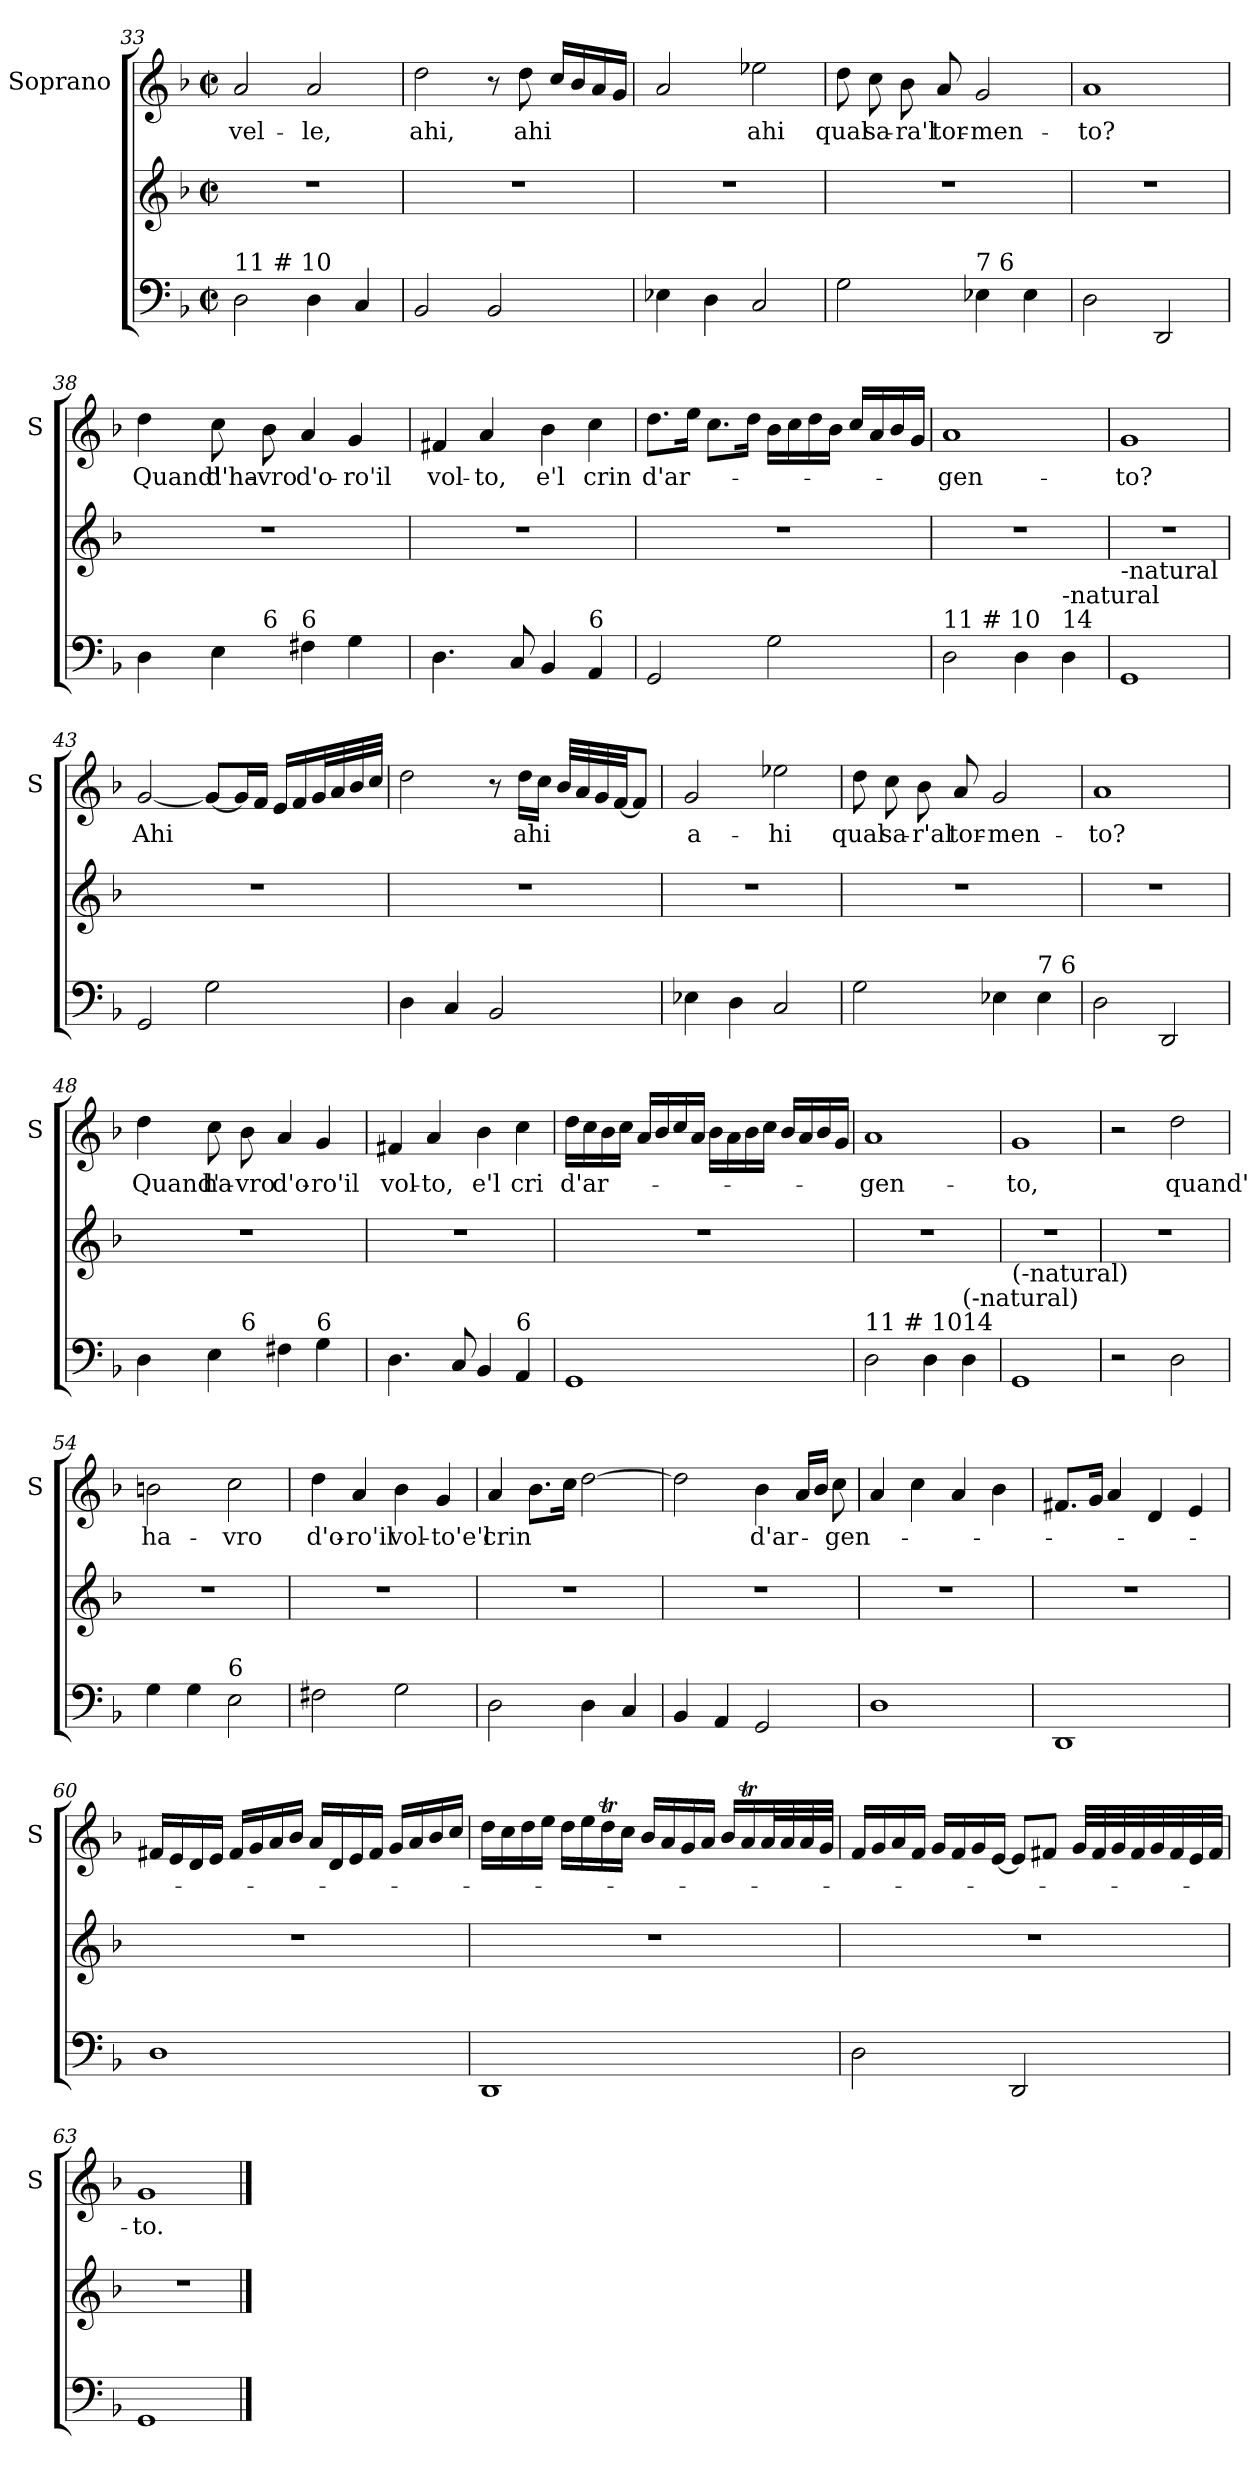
**kern	**kern	**kern	**text
*part2	*part2	*part1	*part1
*staff3	*staff2	*staff1	*staff1
*	*	*I"Soprano	*
*	*	*I'S	*
*clefF4	*clefG2	*clefG2	*
*k[b-]	*k[b-]	*k[b-]	*
*F:	*F:	*F:	*
*M2/2	*M2/2	*M2/2	*
*met(c|)	*met(c|)	*met(c|)	*
=33	=33	=33	=33
!LO:TX:a:t=11 # 10	!	!	!
!	!	!	!LO:LY:b
2D\	1r	2a/	-vel-
!	!	!	!LO:LY:b
4D\	.	2a/	-le,
4C/	.	.	.
=34	=34	=34	=34
!	!	!	!LO:LY:b
2BB-/	1r	2dd\	ahi,
2BB-/	.	8r	.
!	!	!	!LO:LY:b
.	.	8dd\	ahi
.	.	16cc/LL	.
.	.	16b-/	.
.	.	16a/	.
.	.	16g/JJ	.
!!LO:PB:g=z
=35	=35	=35	=35
4E-X\	1r	2a/	.
4D\	.	.	.
!	!	!	!LO:LY:b
2C/	.	2ee-X\	ahi
=36	=36	=36	=36
!	!	!	!LO:LY:b
2G\	1r	8dd\	qual
!	!	!	!LO:LY:b
.	.	8cc\	sa-
!	!	!	!LO:LY:b
.	.	8b-\	-ra'l
!	!	!	!LO:LY:b
.	.	8a/	tor-
!LO:TX:a:t=7     6	!	!	!
!	!	!	!LO:LY:b
4E-X\	.	2g/	-men-
4E-\	.	.	.
=37	=37	=37	=37
!	!	!	!LO:LY:b
2D\	1r	1a	-to?
2DD/	.	.	.
=38	=38	=38	=38
!LO:TX:a:t=-natural	!	!	!
!	!	!	!LO:LY:b
*^	*	*	*
4D\	4.ryy	1r	4dd\	Quand'
!	!	!	!	!LO:LY:b
4E\	.	.	8cc\	d'ha-
!	!LO:TX:a:t=6	!	!	!
!	!	!	!	!LO:LY:b
.	2ryy	.	8b-\	-vro
!LO:TX:a:t=6	!	!	!	!
!	!	!	!	!LO:LY:b
4F#X\	.	.	4a/	d'o-
!	!	!	!	!LO:LY:b
4G\	.	.	4g/	-ro'il
.	8ryy	.	.	.
=39	=39	=39	=39	=39
!	!	!	!	!LO:LY:b
*v	*v	*	*	*
4.D\	1r	4f#X/	vol-
!	!	!	!LO:LY:b
.	.	4a/	-to,
8C/	.	.	.
!	!	!	!LO:LY:b
4BB-/	.	4b-\	e'l
!LO:TX:a:t=6	!	!	!
!	!	!	!LO:LY:b
4AA/	.	4cc\	crin
!!LO:LB:g=z
=40	=40	=40	=40
!	!	!	!LO:LY:b
2GG/	1r	8.dd\L	d'ar-
.	.	16ee\Jk	.
.	.	8.cc\L	.
.	.	16dd\Jk	.
2G\	.	16b-\LL	.
.	.	16cc\	.
.	.	16dd\	.
.	.	16b-\JJ	.
.	.	16cc/LL	.
.	.	16a/	.
.	.	16b-/	.
.	.	16g/JJ	.
=41	=41	=41	=41
!LO:TX:a:t=11 # 10	!	!	!
!	!	!	!LO:LY:b
2D\	1r	1a	-gen-
4D\	.	.	.
!LO:TX:a:t=14	!	!	!
!LO:TX:a:t=-natural	!	!	!
4D\	.	.	.
=42	=42	=42	=42
!LO:TX:a:t=-natural	!	!	!
!	!	!	!LO:LY:b
1GG	1r	1g	-to?
=43	=43	=43	=43
!	!	!	!LO:LY:b
2GG/	1r	[2g/	Ahi
2G\	.	8g/L_	.
.	.	16g/L]	.
.	.	16f/JJ	.
.	.	16e/LL	.
.	.	16f/	.
.	.	32g/L	.
.	.	32a/	.
.	.	32b-/	.
.	.	32cc/JJJ	.
!!LO:LB:g=z
=44	=44	=44	=44
4D\	1r	2dd\	.
4C/	.	.	.
2BB-/	.	8r	.
!	!	!	!LO:LY:b
.	.	16dd\LL	ahi
.	.	16cc\JJ	.
.	.	32b-/LLL	.
.	.	32a/	.
.	.	32g/	.
.	.	[32f/JJ	.
.	.	8f/J]	.
=45	=45	=45	=45
!	!	!	!LO:LY:b
4E-X\	1r	2g/	a-
4D\	.	.	.
!	!	!	!LO:LY:b
2C/	.	2ee-X\	-hi
=46	=46	=46	=46
!	!	!	!LO:LY:b
2G\	1r	8dd\	qual
!	!	!	!LO:LY:b
.	.	8cc\	sa-
!	!	!	!LO:LY:b
.	.	8b-\	-r'al
!	!	!	!LO:LY:b
.	.	8a/	tor-
!	!	!	!LO:LY:b
4E-X\	.	2g/	-men-
!LO:TX:a:t=7    6	!	!	!
4E-\	.	.	.
=47	=47	=47	=47
!	!	!	!LO:LY:b
2D\	1r	1a	-to?
2DD/	.	.	.
=48	=48	=48	=48
!LO:TX:a:t=-natural	!	!	!
!	!	!	!LO:LY:b
*^	*	*	*
4D\	4.ryy	1r	4dd\	Quand'
!	!	!	!	!LO:LY:b
4E\	.	.	8cc\	ha-
!	!LO:TX:a:t=6	!	!	!
!	!	!	!	!LO:LY:b
.	2ryy	.	8b-\	-vro
!	!	!	!	!LO:LY:b
4F#X\	.	.	4a/	d'o-
!LO:TX:a:t=6	!	!	!	!
!	!	!	!	!LO:LY:b
4G\	.	.	4g/	-ro'il
.	8ryy	.	.	.
!!LO:LB:g=z
=49	=49	=49	=49	=49
!	!	!	!	!LO:LY:b
*v	*v	*	*	*
4.D\	1r	4f#X/	vol-
!	!	!	!LO:LY:b
.	.	4a/	-to,
8C/	.	.	.
!	!	!	!LO:LY:b
4BB-/	.	4b-\	e'l
!LO:TX:a:t=6	!	!	!
!	!	!	!LO:LY:b
4AA/	.	4cc\	cri
=50	=50	=50	=50
!	!	!	!LO:LY:b
1GG	1r	16dd\LL	d'ar-
.	.	16cc\	.
.	.	16b-\	.
.	.	16cc\JJ	.
.	.	16a/LL	.
.	.	16b-/	.
.	.	16cc/	.
.	.	16a/JJ	.
.	.	16b-\LL	.
.	.	16a\	.
.	.	16b-\	.
.	.	16cc\JJ	.
.	.	16b-/LL	.
.	.	16a/	.
.	.	16b-/	.
.	.	16g/JJ	.
=51	=51	=51	=51
!LO:TX:a:t=11 # 10	!	!	!
!	!	!	!LO:LY:b
2D\	1r	1a	-gen-
4D\	.	.	.
!LO:TX:a:t=14	!	!	!
!LO:TX:a:t=(-natural)	!	!	!
4D\	.	.	.
=52	=52	=52	=52
!LO:TX:a:t=(-natural)	!	!	!
!	!	!	!LO:LY:b
1GG	1r	1g	-to,
!!LO:PB:g=z
=53	=53	=53	=53
2r	1r	2r	.
!	!	!	!LO:LY:b
2D\	.	2dd\	quand'
=54	=54	=54	=54
!	!	!	!LO:LY:b
4G\	1r	2bn\	ha-
4G\	.	.	.
!LO:TX:a:t=6	!	!	!
!	!	!	!LO:LY:b
2E\	.	2cc\	-vro
=55	=55	=55	=55
!	!	!	!LO:LY:b
2F#X\	1r	4dd\	d'o-
!	!	!	!LO:LY:b
.	.	4a/	-ro'il
!	!	!	!LO:LY:b
2G\	.	4b-\	vol-
!	!	!	!LO:LY:b
.	.	4g/	-to'e'l
=56	=56	=56	=56
!	!	!	!LO:LY:b
2D\	1r	4a/	crin
.	.	8.b-\L	.
.	.	16cc\Jk	.
4D\	.	[2dd\	.
4C/	.	.	.
!!LO:LB:g=z
=57	=57	=57	=57
4BB-/	1r	2dd\]	.
4AA/	.	.	.
!	!	!	!LO:LY:b
2GG/	.	4b-\	d'ar-
.	.	16a/LL	.
.	.	16b-/JJ	.
!	!	!	!LO:LY:b
.	.	8cc\	-gen-
=58	=58	=58	=58
1D	1r	4a/	.
.	.	4cc\	.
.	.	4a/	.
.	.	4b-\	.
=59	=59	=59	=59
1DD	1r	8.f#X/L	.
.	.	16g/Jk	.
.	.	4a/	.
.	.	4d/	.
.	.	4e/	.
=60	=60	=60	=60
1D	1r	16f#X/LL	.
.	.	16e/	.
.	.	16d/	.
.	.	16e/JJ	.
.	.	16f#/LL	.
.	.	16g/	.
.	.	16a/	.
.	.	16b-/JJ	.
.	.	16a/LL	.
.	.	16d/	.
.	.	16e/	.
.	.	16f#/JJ	.
.	.	16g/LL	.
.	.	16a/	.
.	.	16b-/	.
.	.	16cc/JJ	.
!!LO:LB:g=z
=61	=61	=61	=61
1DD	1r	16dd\LL	.
.	.	16cc\	.
.	.	16dd\	.
.	.	16ee\JJ	.
.	.	16dd\LL	.
.	.	16ee\	.
.	.	16ddT\	.
.	.	16cc\JJ	.
.	.	16b-/LL	.
.	.	16a/	.
.	.	16g/	.
.	.	16a/JJ	.
.	.	16b-/LL	.
.	.	16at/	.
.	.	32a/L	.
.	.	32a/	.
.	.	32a/	.
.	.	32g/JJJ	.
=62	=62	=62	=62
2D\	1r	16f/LL	.
.	.	16g/	.
.	.	16a/	.
.	.	16f/JJ	.
.	.	16g/LL	.
.	.	16f/	.
.	.	16g/	.
.	.	[16e/JJ	.
2DD/	.	8e/L]	.
.	.	8f#X/J	.
.	.	32g/LLL	.
.	.	32f#/	.
.	.	32g/	.
.	.	32f#/	.
.	.	32g/	.
.	.	32f#/	.
.	.	32e/	.
.	.	32f#/JJJ	.
=63	=63	=63	=63
!	!	!	!LO:LY:b
1GG	1r	1g	-to.
==	==	==	==
*-	*-	*-	*-
